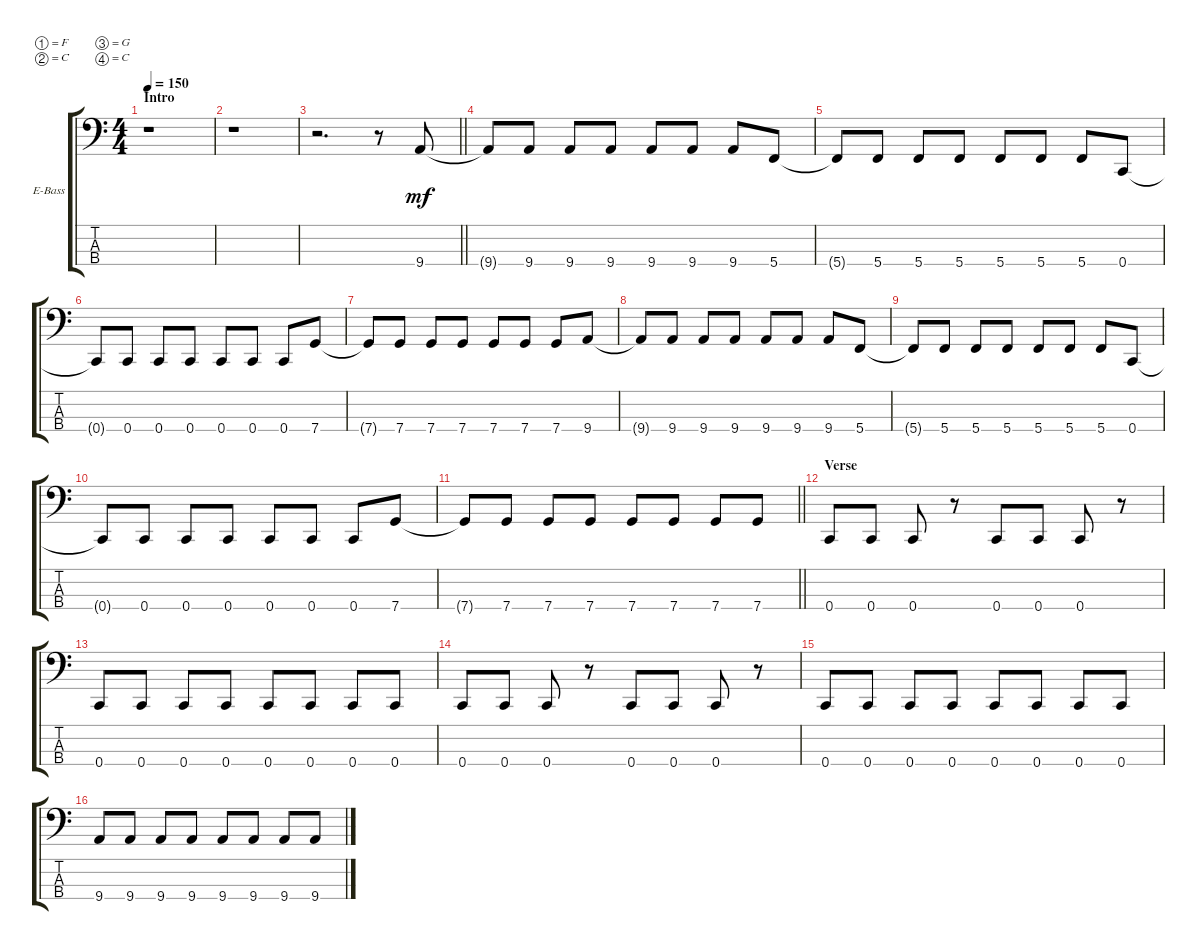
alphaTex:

\defaultSystemsLayout 4
\bracketExtendMode groupsimilarinstruments
\firstSystemTrackNameOrientation horizontal
\otherSystemsTrackNameOrientation horizontal
\track ("Bass" "E-Bass") {instrument electricbassfinger}
\staff {score tabs}
\tuning (F2 C2 G1 C1)
\ts (4 4)
\section ("" "Intro")
\tempo 150
\clef f4
\scale
0.485477
\ks c
r.1{dy mf instrument electricbassfinger} |
\scale
0.257261 r.1 |
\scale
0.257261
\barLineRight lightlight
r.2{d} r.8 9.4.8 |
\scale
0.333333 9.4{t}.8 9.4.8 9.4.8 9.4.8 9.4.8 9.4.8 9.4.8 5.4.8 |
\scale
0.333333 5.4{t}.8 5.4.8 5.4.8 5.4.8 5.4.8 5.4.8 5.4.8 0.4.8 |
\scale
0.333333 0.4{t}.8 0.4.8 0.4.8 0.4.8 0.4.8 0.4.8 0.4.8 7.4.8 |
\scale
0.333333 7.4{t}.8 7.4.8 7.4.8 7.4.8 7.4.8 7.4.8 7.4.8 9.4.8 |
\scale
0.333333 9.4{t}.8 9.4.8 9.4.8 9.4.8 9.4.8 9.4.8 9.4.8 5.4.8 |
\scale
0.333333 5.4{t}.8 5.4.8 5.4.8 5.4.8 5.4.8 5.4.8 5.4.8 0.4.8 |
\scale
0.333333 0.4{t}.8 0.4.8 0.4.8 0.4.8 0.4.8 0.4.8 0.4.8 7.4.8 |
\scale
0.333333
\barLineRight lightlight
7.4{t}.8 7.4.8 7.4.8 7.4.8 7.4.8 7.4.8 7.4.8 7.4.8 |
\section ("" "Verse")
\scale
0.333333 0.4.8 0.4.8 0.4.8 r.8 0.4.8 0.4.8 0.4.8 r.8 |
\scale
0.333333 0.4.8 0.4.8 0.4.8 0.4.8 0.4.8 0.4.8 0.4.8 0.4.8 |
\scale
0.333333 0.4.8 0.4.8 0.4.8 r.8 0.4.8 0.4.8 0.4.8 r.8 |
\scale
0.333333 0.4.8 0.4.8 0.4.8 0.4.8 0.4.8 0.4.8 0.4.8 0.4.8 |
\scale
0.333333 9.4.8 9.4.8 9.4.8 9.4.8 9.4.8 9.4.8 9.4.8 9.4.8
